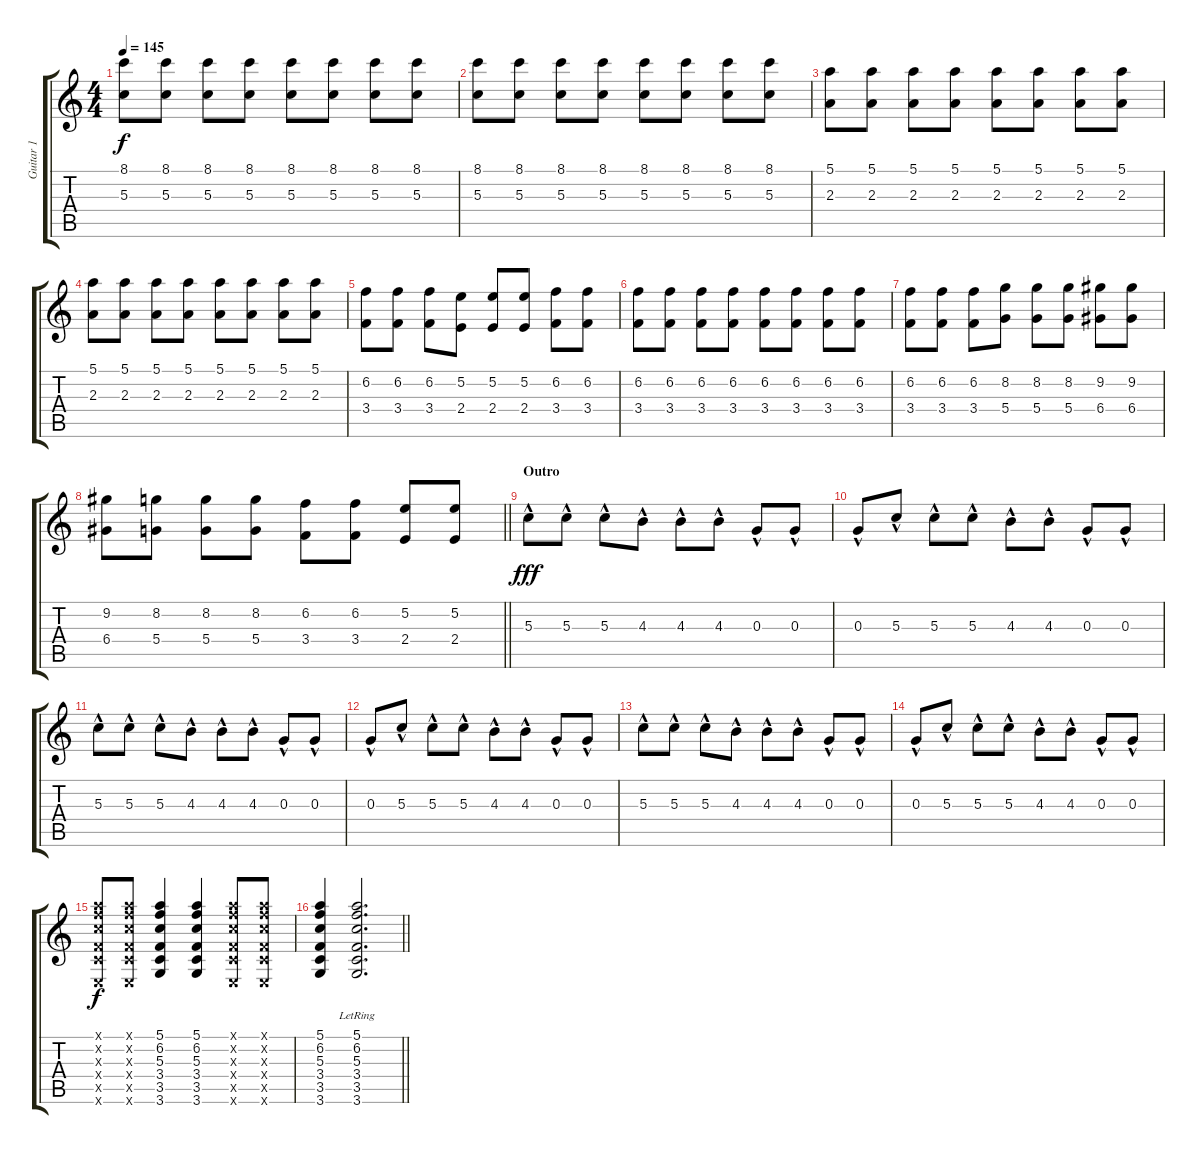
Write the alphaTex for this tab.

\track ("Guitar 1" "Guitar 1") {instrument acousticguitarsteel}
\staff {score tabs}
\tuning (E4 B3 G3 D3 A2 E2) {hide}
\ts (4 4)
\tempo 145
\clef g2
\ks c
(8.1 5.3).8{dy f} (8.1 5.3).8 (8.1 5.3).8 (8.1 5.3).8 (8.1 5.3).8 (8.1 5.3).8 (8.1 5.3).8 (8.1 5.3).8 |
(8.1 5.3).8 (8.1 5.3).8 (8.1 5.3).8 (8.1 5.3).8 (8.1 5.3).8 (8.1 5.3).8 (8.1 5.3).8 (8.1 5.3).8 |
(5.1 2.3).8 (5.1 2.3).8 (5.1 2.3).8 (5.1 2.3).8 (5.1 2.3).8 (5.1 2.3).8 (5.1 2.3).8 (5.1 2.3).8 |
(5.1 2.3).8 (5.1 2.3).8 (5.1 2.3).8 (5.1 2.3).8 (5.1 2.3).8 (5.1 2.3).8 (5.1 2.3).8 (5.1 2.3).8 |
(6.2 3.4).8 (6.2 3.4).8 (6.2 3.4).8 (5.2 2.4).8 (5.2 2.4).8 (5.2 2.4).8 (6.2 3.4).8 (6.2 3.4).8 |
(6.2 3.4).8 (6.2 3.4).8 (6.2 3.4).8 (6.2 3.4).8 (6.2 3.4).8 (6.2 3.4).8 (6.2 3.4).8 (6.2 3.4).8 |
(6.2 3.4).8 (6.2 3.4).8 (6.2 3.4).8 (8.2 5.4).8 (8.2 5.4).8 (8.2 5.4).8 (9.2 6.4).8 (9.2 6.4).8 |
\barLineRight lightlight
(9.2 6.4).8 (8.2 5.4).8 (8.2 5.4).8 (8.2 5.4).8 (6.2 3.4).8 (6.2 3.4).8 (5.2 2.4).8 (5.2 2.4).8 |
\section ("" "Outro")
5.3{hac}.8{dy fff} 5.3{hac}.8 5.3{hac}.8 4.3{hac}.8 4.3{hac}.8 4.3{hac}.8 0.3{hac}.8 0.3{hac}.8 |
0.3{hac}.8 5.3{hac}.8 5.3{hac}.8 5.3{hac}.8 4.3{hac}.8 4.3{hac}.8 0.3{hac}.8 0.3{hac}.8 |
5.3{hac}.8 5.3{hac}.8 5.3{hac}.8 4.3{hac}.8 4.3{hac}.8 4.3{hac}.8 0.3{hac}.8 0.3{hac}.8 |
0.3{hac}.8 5.3{hac}.8 5.3{hac}.8 5.3{hac}.8 4.3{hac}.8 4.3{hac}.8 0.3{hac}.8 0.3{hac}.8 |
5.3{hac}.8 5.3{hac}.8 5.3{hac}.8 4.3{hac}.8 4.3{hac}.8 4.3{hac}.8 0.3{hac}.8 0.3{hac}.8 |
0.3{hac}.8 5.3{hac}.8 5.3{hac}.8 5.3{hac}.8 4.3{hac}.8 4.3{hac}.8 0.3{hac}.8 0.3{hac}.8 |
(5.1{x} 6.2{x} 5.3{x} 3.4{x} 3.5{x} 0.6{x}).8{dy f} (5.1{x} 6.2{x} 5.3{x} 3.4{x} 3.5{x} 0.6{x}).8 (5.1 6.2 5.3 3.4 3.5 3.6).4 (5.1 6.2 5.3 3.4 3.5 3.6).4 (5.1{x} 6.2{x} 5.3{x} 3.4{x} 3.5{x} 0.6{x}).8 (5.1{x} 6.2{x} 5.3{x} 3.4{x} 3.5{x} 0.6{x}).8 |
\barLineRight lightlight
(5.1 6.2 5.3 3.4 3.5 3.6).4 (5.1{lr} 6.2{lr} 5.3{lr} 3.4{lr} 3.5{lr} 3.6{lr}).2{d}
